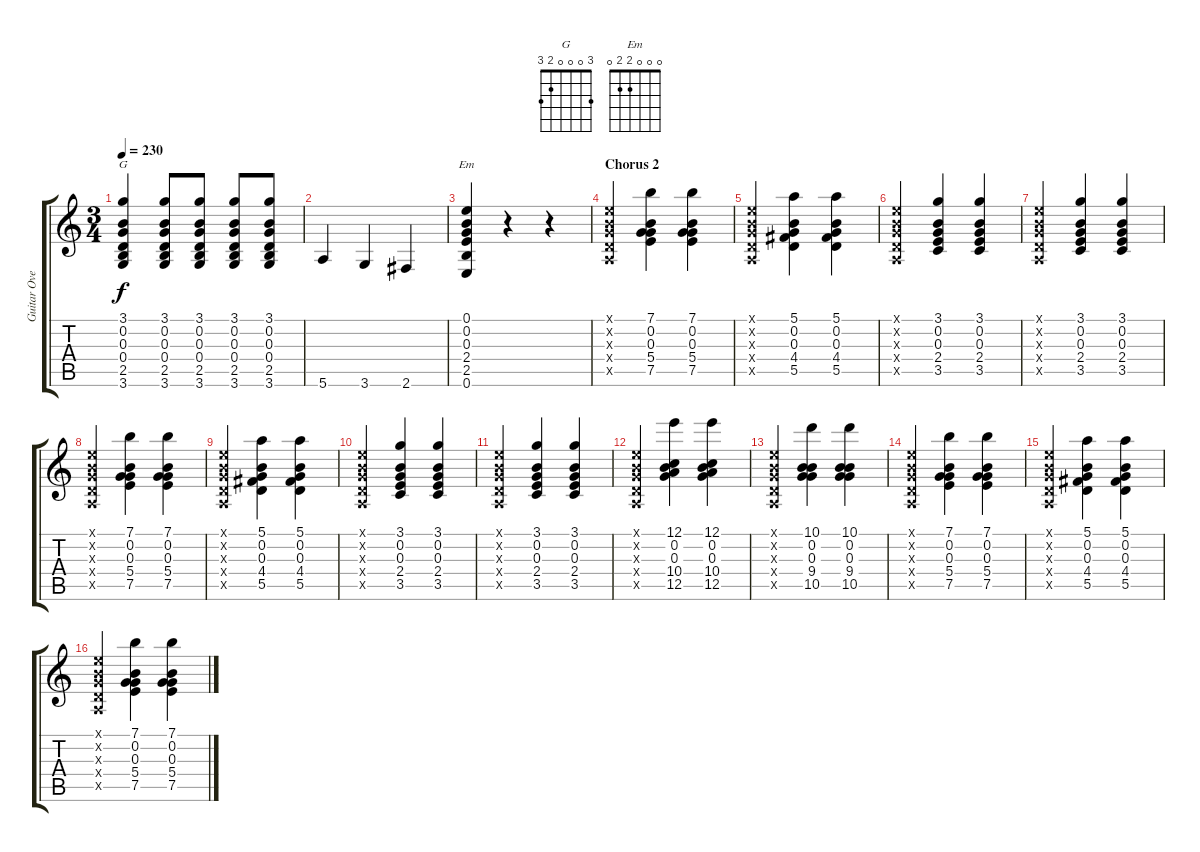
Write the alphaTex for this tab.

\track ("Guitar Overdub" "Guitar Ove") {instrument acousticguitarsteel}
\staff {score tabs}
\tuning (E4 B3 G3 D3 A2 E2) {hide}
\chord ("G" 3 0 0 0 2 3)
\chord ("Em" 0 0 0 2 2 0)
\ts (3 4)
\tempo 230
\clef g2
\ks c
(3.1 0.2 0.3 0.4 2.5 3.6).4{ch "G" dy f} (3.1 0.2 0.3 0.4 2.5 3.6).8 (3.1 0.2 0.3 0.4 2.5 3.6).8 (3.1 0.2 0.3 0.4 2.5 3.6).8 (3.1 0.2 0.3 0.4 2.5 3.6).8 |
5.6.4 3.6.4 2.6.4 |
(0.1 0.2 0.3 2.4 2.5 0.6).4{ch "Em"} r.4 r.4 |
\section ("" "Chorus 2")
(0.1{x} 0.2{x} 0.3{x} 0.4{x} 0.5{x}).4 (7.1 0.2 0.3 5.4 7.5).4 (7.1 0.2 0.3 5.4 7.5).4 |
(0.1{x} 0.2{x} 0.3{x} 0.4{x} 0.5{x}).4 (5.1 0.2 0.3 4.4 5.5).4 (5.1 0.2 0.3 4.4 5.5).4 |
(0.1{x} 0.2{x} 0.3{x} 0.4{x} 0.5{x}).4 (3.1 0.2 0.3 2.4 3.5).4 (3.1 0.2 0.3 2.4 3.5).4 |
(0.1{x} 0.2{x} 0.3{x} 0.4{x} 0.5{x}).4 (3.1 0.2 0.3 2.4 3.5).4 (3.1 0.2 0.3 2.4 3.5).4 |
(0.1{x} 0.2{x} 0.3{x} 0.4{x} 0.5{x}).4 (7.1 0.2 0.3 5.4 7.5).4 (7.1 0.2 0.3 5.4 7.5).4 |
(0.1{x} 0.2{x} 0.3{x} 0.4{x} 0.5{x}).4 (5.1 0.2 0.3 4.4 5.5).4 (5.1 0.2 0.3 4.4 5.5).4 |
(0.1{x} 0.2{x} 0.3{x} 0.4{x} 0.5{x}).4 (3.1 0.2 0.3 2.4 3.5).4 (3.1 0.2 0.3 2.4 3.5).4 |
(0.1{x} 0.2{x} 0.3{x} 0.4{x} 0.5{x}).4 (3.1 0.2 0.3 2.4 3.5).4 (3.1 0.2 0.3 2.4 3.5).4 |
(0.1{x} 0.2{x} 0.3{x} 0.4{x} 0.5{x}).4 (12.1 0.2 0.3 10.4 12.5).4 (12.1 0.2 0.3 10.4 12.5).4 |
(0.1{x} 0.2{x} 0.3{x} 0.4{x} 0.5{x}).4 (10.1 0.2 0.3 9.4 10.5).4 (10.1 0.2 0.3 9.4 10.5).4 |
(0.1{x} 0.2{x} 0.3{x} 0.4{x} 0.5{x}).4 (7.1 0.2 0.3 5.4 7.5).4 (7.1 0.2 0.3 5.4 7.5).4 |
(0.1{x} 0.2{x} 0.3{x} 0.4{x} 0.5{x}).4 (5.1 0.2 0.3 4.4 5.5).4 (5.1 0.2 0.3 4.4 5.5).4 |
(0.1{x} 0.2{x} 0.3{x} 0.4{x} 0.5{x}).4 (7.1 0.2 0.3 5.4 7.5).4 (7.1 0.2 0.3 5.4 7.5).4
